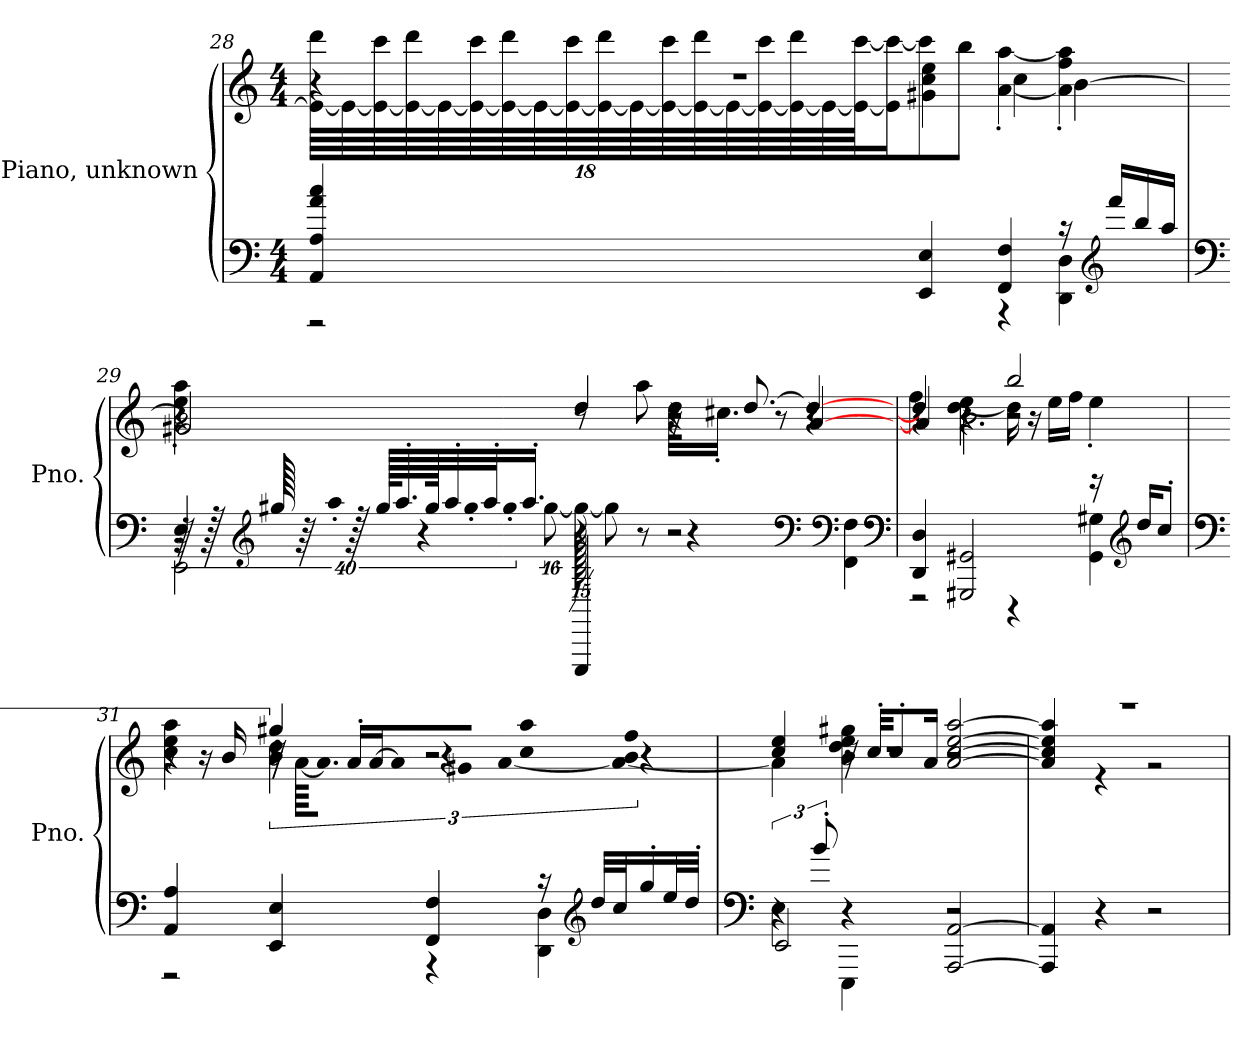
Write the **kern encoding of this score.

**kern	**kern
*part1	*part1
*staff2	*staff1
*I"Piano, unknown	*
*I'Pno.	*
!!LO:LB:g=z
*clefF4	*clefG2
*k[]	*k[]
*M4/4	*M4/4
=28	=28
*^	*^
*	*	*	*Xbrackettup
*	*	*	*^
4AA/ 4A/ 4a/ 4cc/	2r	1r	96e\_ 96ddd\LLLL	4r
.	.	.	96e\_	.
.	.	.	96e\_ 96ccc\	.
.	.	.	96e\_ 96ddd\	.
.	.	.	96e\_	.
.	.	.	96e\_ 96ccc\	.
.	.	.	96e\_ 96ddd\	.
.	.	.	96e\_	.
.	.	.	96e\_ 96ccc\	.
.	.	.	96e\_ 96ddd\	.
.	.	.	96e\_	.
.	.	.	96e\_ 96ccc\	.
.	.	.	96e\_ 96ddd\	.
.	.	.	96e\_	.
.	.	.	96e\_ 96ccc\	.
.	.	.	96e\_ 96ddd\	.
.	.	.	96e\_	.
.	.	.	96e\_ [96ccc\JJ	.
.	.	.	16e\] 16ccc\_J	.
4EE/ 4E/	.	.	8ccc\]	4g#X\ 4cc\ 4ee\
.	.	.	8bb\J	.
4FF/ 4F/	4r	.	[4a\' [4aa\'	4cc\
16r	4DD\ 4D\	.	4a\]' 4ff\' 4aa\]'	[4b\
*clefG2	*	*	*	*
16fff/LL	.	.	.	.
16bb/	.	.	.	.
16aa/JJ	.	.	.	.
*v	*v	*	*	*
*	*v	*v	*v
!!LO:LB:g=z
=29	=29
*clefF4	*
*^	*
!	!LO:N:vis=32	!
*^	*	*^
*	*	*^	*	*^
*	*	*	*	*	*	*^
64r	640%23r	4E/	2EE\	4r	4ee\' 4aa\'	2g#X/	2b\]
128r	.	.	.	.	.	.	.
*clefG2	*	*	*	*	*	*	*
128gg#X/	.	.	.	.	.	.	.
64r	.	.	.	.	.	.	.
!	!LO:N:vis=32	!	!	!	!	!	!
.	640%23aa'\	.	.	.	.	.	.
128r	.	.	.	.	.	.	.
128gg#/KLLLL	.	.	.	.	.	.	.
64.aa'/	.	.	.	.	.	.	.
!	!LO:N:vis=32	!	!	!	!	!	!
.	640%23r	.	.	.	.	.	.
128gg#/JK	.	.	.	.	.	.	.
32aa'/	.	.	.	.	.	.	.
!	!LO:N:vis=32	!	!	!	!	!	!
.	640%23gg#'\LLL	.	.	.	.	.	.
32aa'/J	.	.	.	.	.	.	.
!	!LO:N:vis=32	!	!	!	!	!	!
.	640%23gg#'\J	.	.	.	.	.	.
16.aa'/JJ	.	.	.	.	.	.	.
.	[128%9gg#\	.	.	.	.	.	.
4EEE/	960gg#\_	4r	.	4dd/	8r	.	.
.	8gg#\]	.	.	.	.	.	.
.	.	.	.	.	8aa\	.	.
.	8r	.	.	.	.	.	.
2r	.	2r	2r	16r	32dd\KLL	4r	2r
.	4r	.	.	.	.	.	.
.	.	.	.	.	16.cc#X'\JJ	.	.
.	.	.	.	[8.dd/	.	.	.
.	.	.	.	.	8r	.	.
*clefF4	*	*	*	*	*	*	*
.	.	.	.	4dd/_	4r	[4a/	.
.	4FF\ 4F\	.	.	.	.	.	.
960ryy	.	960ryy	960ryy	960ryy	960ryy	960ryy	960ryy
*	*v	*v	*v	*	*	*	*
=30	=30	=30	=30	=30	=30
4DD/ 4D/	2r	4dd/]	4ff\	4a/]	4r
2GGG#X/ 2GG#X/	.	4r	[4dd\ 4ee\	4r	2.b\
.	4r	2r	16dd\]	2bb/	.
.	.	.	16r	.	.
.	.	.	16ee\LL	.	.
.	.	.	16ff\JJ	.	.
16r	4GG#\ 4G#X\	.	4ee'\	.	.
*clefG2	*	*	*	*	*
16dd/KL	.	.	.	.	.
8cc'/J	.	.	.	.	.
!!LO:LB:g=z	!!	!!	!!
=31	=31	=31	=31	=31	=31
*clefF4	*	*	*	*	*
4AA/ 4A/	2r	4r	4cc\ 4ee\ 4aa\	8r	4r
.	.	.	.	16r	.
.	.	.	.	16b/	.
*	*	*	*brackettup	*	*
4EE/ 4E/	.	4gg#X/	48r	24r	4b\ 4dd\
.	.	.	[96a\KKLL	.	.
.	.	.	16.a\JJ]	.	.
.	.	.	.	24a'/LL	.
.	.	.	.	[24a/	.
.	.	.	8r	16a/]	.
.	.	.	.	16g#X/JJ	.
4FF/ 4F/	4r	2r	[4a\	4cc/ 4aa/	2r
16r	4DD\ 4D\	.	4a\_ 4b\ 4ff\	4r	.
*clefG2	*	*	*	*	*
32dd/LLL	.	.	.	.	.
32cc/J	.	.	.	.	.
16gg'/	.	.	.	.	.
32ee/L	.	.	.	.	.
32dd'/JJJ	.	.	.	.	.
*v	*v	*	*	*	*
*	*v	*v	*v	*v
=32	=32
*clefF4	*
*^	*^
*	*^	*	*^
6r	4E\	2EE/	1r	4a\]	4cc/ 4ee/
12b'/	.	.	.	.	.
4r	4EEE\	.	.	4b\ 4dd\ 4ee\ 4gg#X\	32r
.	.	.	.	.	32cc'/KKL
.	.	.	.	.	8cc'/
.	.	.	.	.	16a/Jk
[2AAA/ [2AA/	2r	2r	.	2r	[2a/ [2cc/ [2ee/ [2aa/
*v	*v	*v	*	*	*
*	*	*v	*v
=33	=33	=33
4AAA/] 4AA/]	1r	4a/] 4cc/] 4ee/] 4aa/]
4r	.	4r
2r	.	2r
*	*v	*v
=	=
*-	*-
